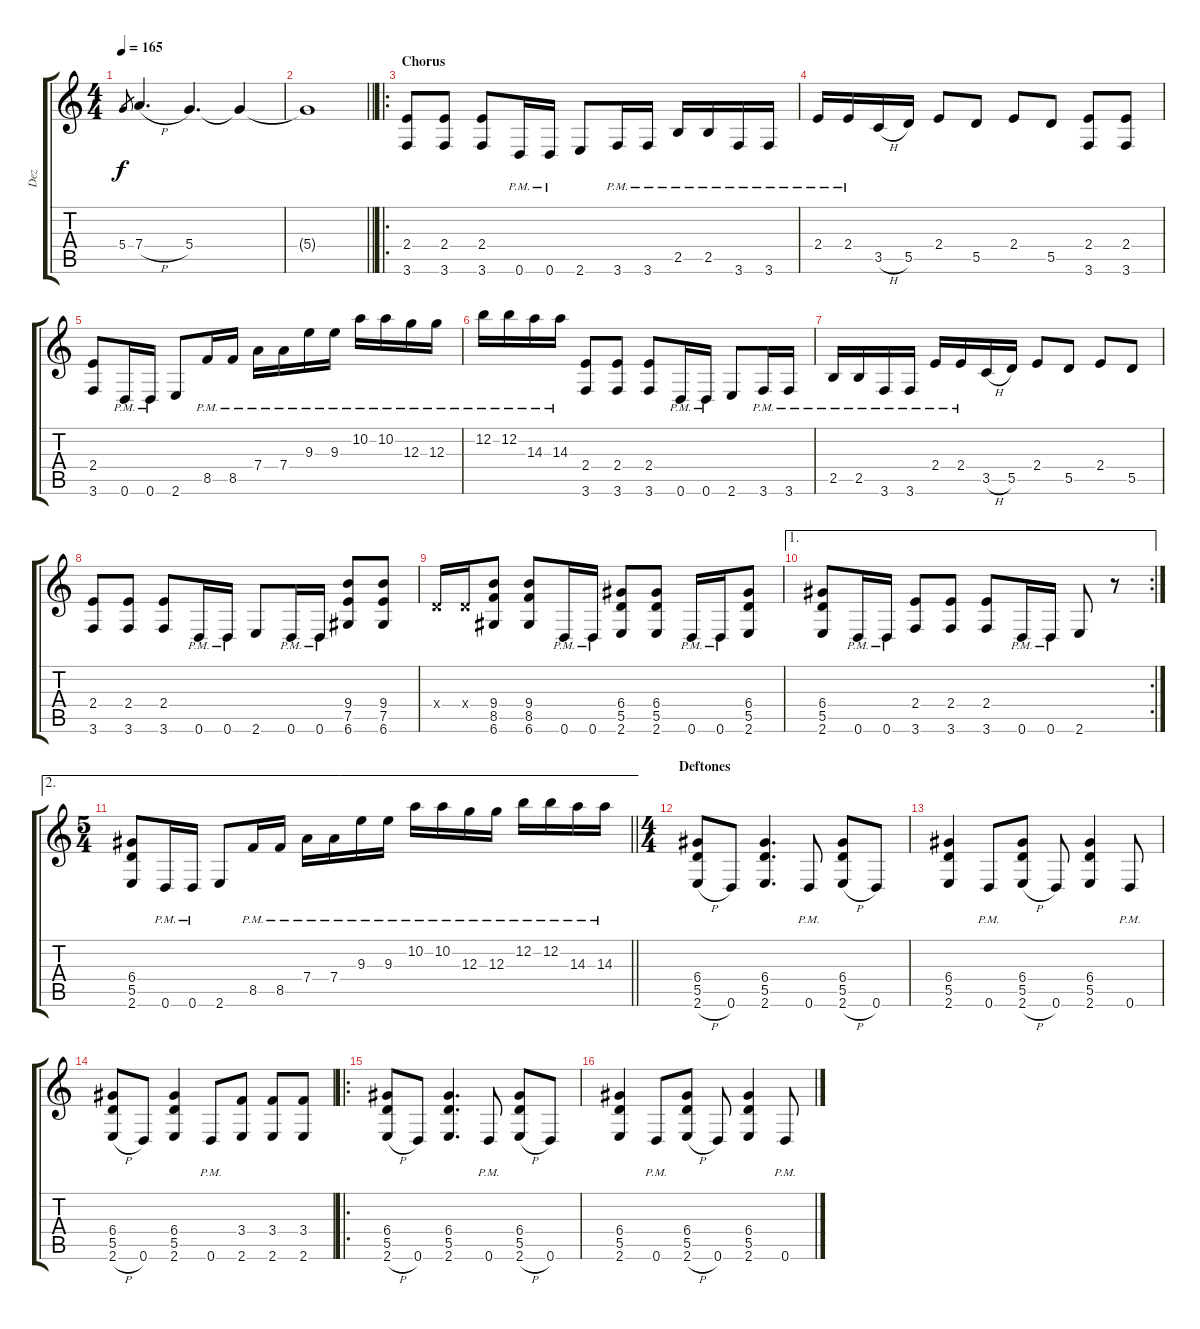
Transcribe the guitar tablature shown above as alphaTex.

\track ("Dez" "Dez") {instrument electricguitarjazz}
\staff {score tabs}
\tuning (E4 B3 G3 D3 A2 D2) {hide}
\ts (4 4)
\tempo 165
\clef g2
\ks c
5.4.8{gr dy f} 7.4{h}.4{d} 5.4.4{d} 5.4{t}.4 |
\barLineRight lightlight
5.4{t}.1 |
\ro
\section ("" "Chorus")
(2.4 3.6).8{instrument overdrivenguitar} (2.4 3.6).8 (2.4 3.6).8 0.6{pm}.16 0.6{pm}.16 2.6.8 3.6{pm}.16 3.6{pm}.16 2.5{pm}.16 2.5{pm}.16 3.6{pm}.16 3.6{pm}.16 |
2.4{pm}.16 2.4{pm}.16 3.5{h}.16 5.5.16 2.4.8 5.5.8 2.4.8 5.5.8 (2.4 3.6).8 (2.4 3.6).8 |
(2.4 3.6).8 0.6{pm}.16 0.6{pm}.16 2.6.8 8.5{pm}.16 8.5{pm}.16 7.4{pm}.16 7.4{pm}.16 9.3{pm}.16 9.3{pm}.16 10.2{pm}.16 10.2{pm}.16 12.3{pm}.16 12.3{pm}.16 |
12.2{pm}.16 12.2{pm}.16 14.3{pm}.16 14.3{pm}.16 (2.4 3.6).8 (2.4 3.6).8 (2.4 3.6).8 0.6{pm}.16 0.6{pm}.16 2.6.8 3.6{pm}.16 3.6{pm}.16 |
2.5{pm}.16 2.5{pm}.16 3.6{pm}.16 3.6{pm}.16 2.4{pm}.16 2.4{pm}.16 3.5{h}.16 5.5.16 2.4.8 5.5.8 2.4.8 5.5.8 |
(2.4 3.6).8 (2.4 3.6).8 (2.4 3.6).8 0.6{pm}.16 0.6{pm}.16 2.6.8 0.6{pm}.16 0.6{pm}.16 (9.4 7.5 6.6).8 (9.4 7.5 6.6).8 |
0.4{x}.16 0.4{x}.16 (9.4 8.5 6.6).8 (9.4 8.5 6.6).8 0.6{pm}.16 0.6{pm}.16 (6.4 5.5 2.6).8 (6.4 5.5 2.6).8 0.6{pm}.16 0.6{pm}.16 (6.4 5.5 2.6).8 |
\ae 1
\rc 2
(6.4 5.5 2.6).8 0.6{pm}.16 0.6{pm}.16 (2.4 3.6).8 (2.4 3.6).8 (2.4 3.6).8 0.6{pm}.16 0.6{pm}.16 2.6.8 r.8 |
\ae 2
\ts (5 4)
\barLineRight lightlight
(6.4 5.5 2.6).8 0.6{pm}.16 0.6{pm}.16 2.6.8 8.5{pm}.16 8.5{pm}.16 7.4{pm}.16 7.4{pm}.16 9.3{pm}.16 9.3{pm}.16 10.2{pm}.16 10.2{pm}.16 12.3{pm}.16 12.3{pm}.16 12.2{pm}.16 12.2{pm}.16 14.3{pm}.16 14.3{pm}.16 |
\ts (4 4)
\section ("" "Deftones")
(6.4 5.5 2.6{h}).8 0.6.8 (6.4 5.5 2.6).4{d} 0.6{pm}.8 (6.4 5.5 2.6{h}).8 0.6.8 |
(6.4 5.5 2.6).4 0.6{pm}.8 (6.4 5.5 2.6{h}).8 0.6.8 (6.4 5.5 2.6).4 0.6{pm}.8 |
(6.4 5.5 2.6{h}).8 0.6.8 (6.4 5.5 2.6).4 0.6{pm}.8 (3.4 2.6).8 (3.4 2.6).8 (3.4 2.6).8 |
\ro
(6.4 5.5 2.6{h}).8 0.6.8 (6.4 5.5 2.6).4{d} 0.6{pm}.8 (6.4 5.5 2.6{h}).8 0.6.8 |
(6.4 5.5 2.6).4 0.6{pm}.8 (6.4 5.5 2.6{h}).8 0.6.8 (6.4 5.5 2.6).4 0.6{pm}.8
